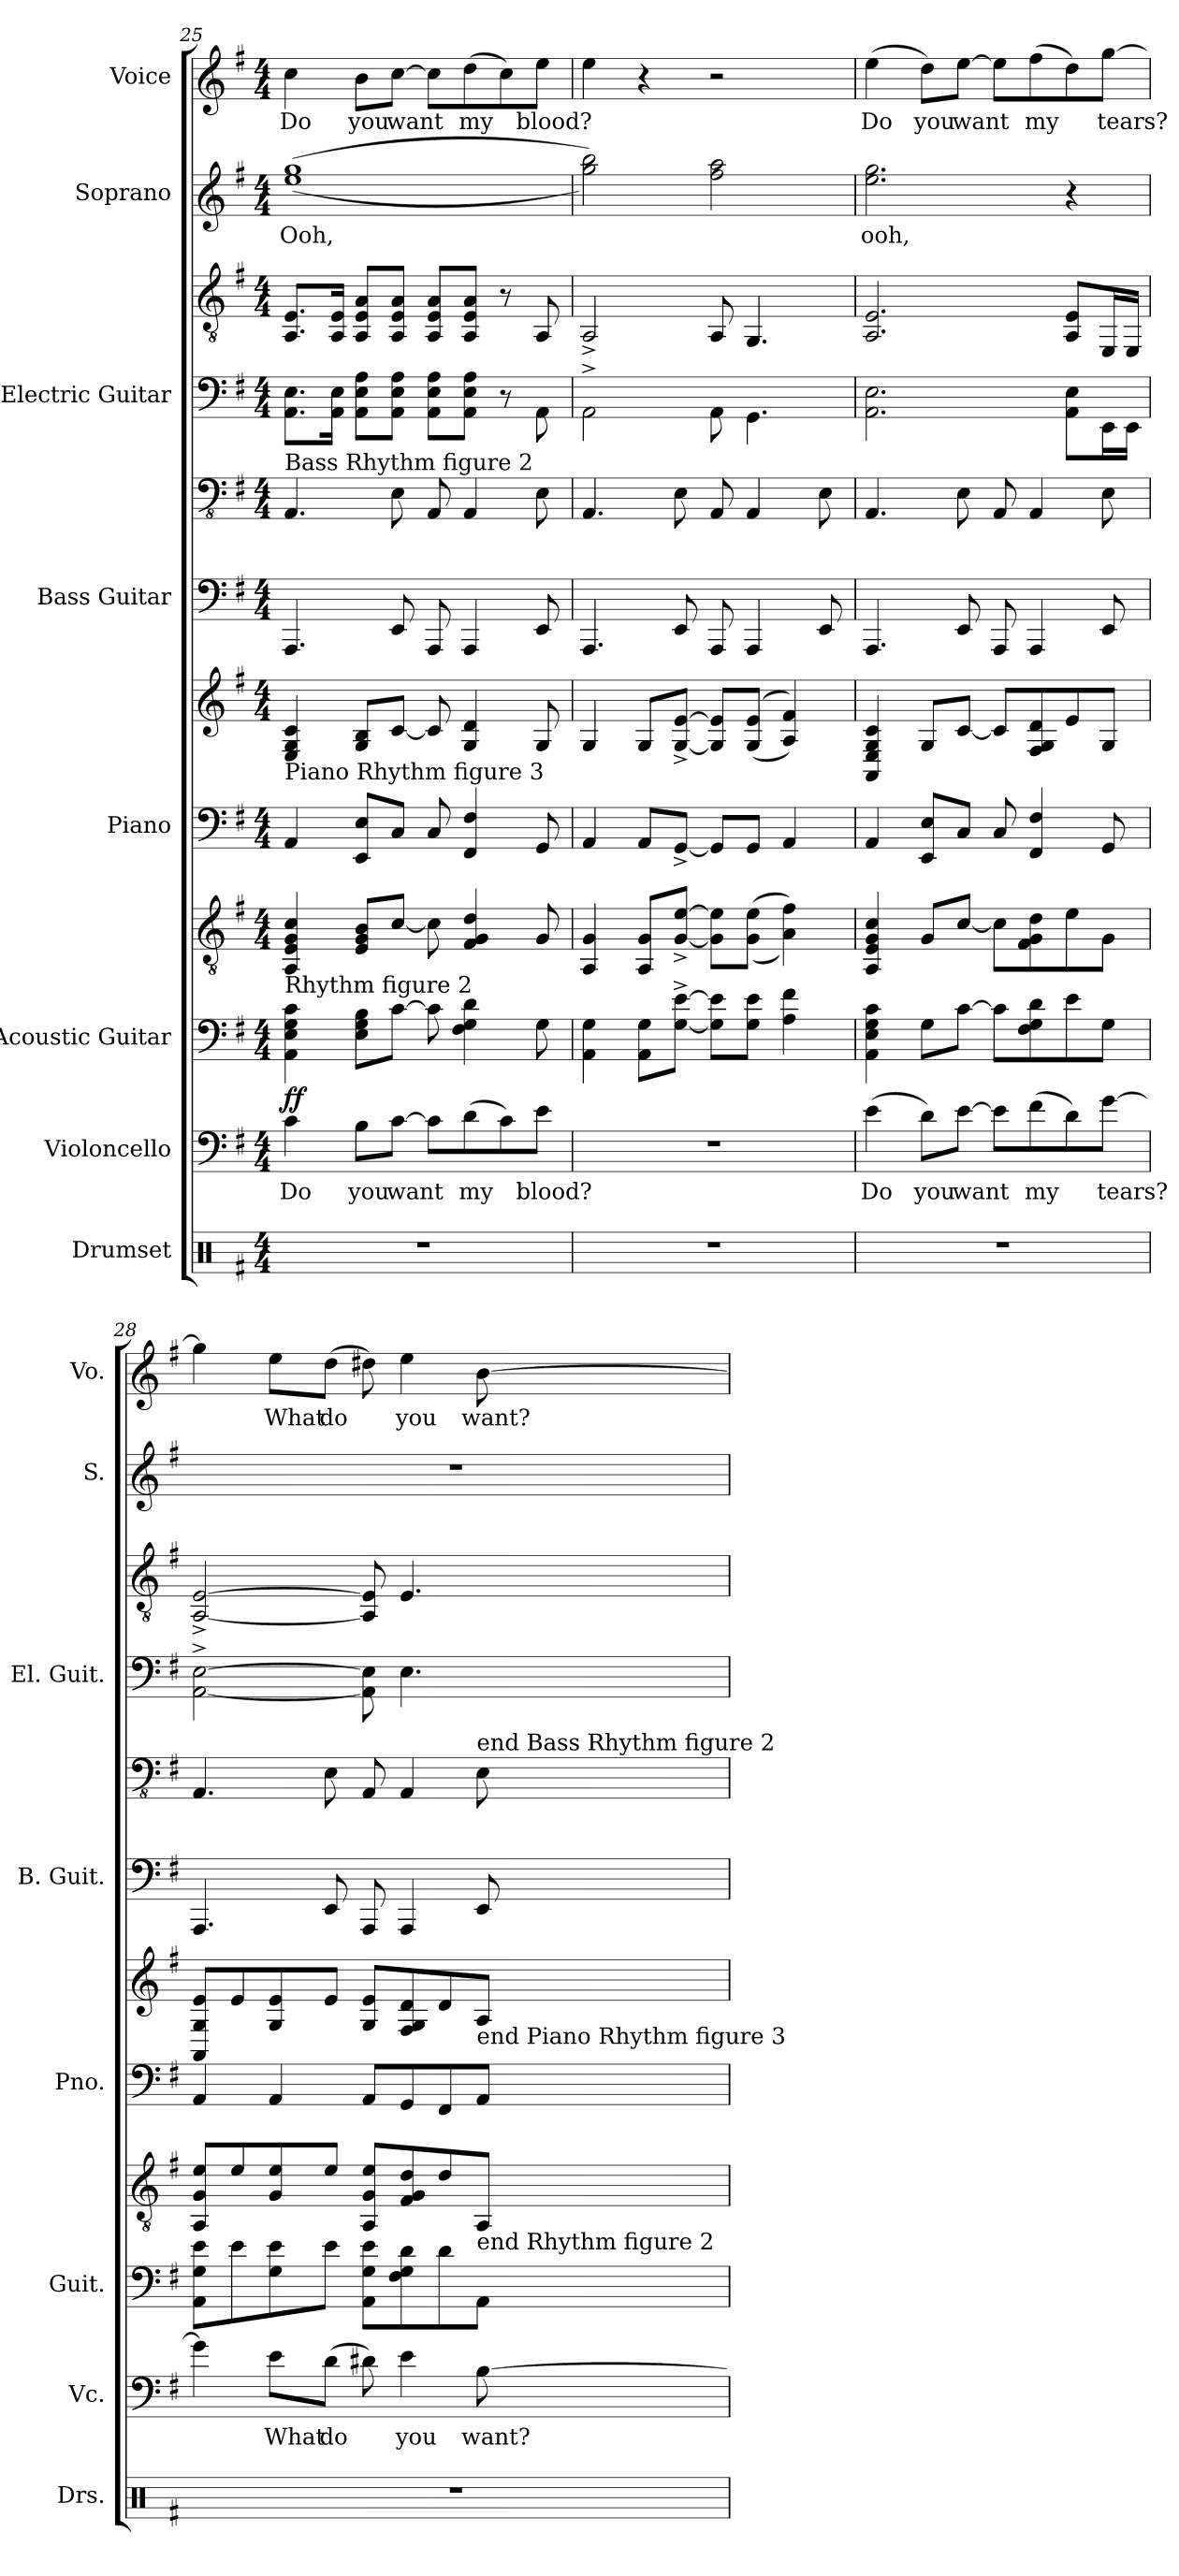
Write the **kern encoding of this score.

**kern	**kern	**text	**dynam	**kern	**kern	**kern	**kern	**kern	**kern	**kern	**kern	**kern	**text	**kern	**text
*part8	*part7	*part7	*part7	*part6	*part6	*part5	*part5	*part4	*part4	*part3	*part3	*part2	*part2	*part1	*part1
*staff12	*staff11	*staff11	*staff11	*staff10	*staff9	*staff8	*staff7	*staff6	*staff5	*staff4	*staff3	*staff2	*staff2	*staff1	*staff1
*I"Drumset	*I"Violoncello	*	*	*I"Acoustic Guitar	*	*I"Piano	*	*I"Bass Guitar	*	*I"Electric Guitar	*	*I"Soprano	*	*I"Voice	*
*I'Drs.	*I'Vc.	*	*	*I'Guit.	*	*I'Pno.	*	*I'B. Guit.	*	*I'El. Guit.	*	*I'S.	*	*I'Vo.	*
*clefX	*clefF4	*	*	*	*clefGv2	*clefF4	*clefG2	*	*clefFv4	*	*clefGv2	*clefG2	*	*clefG2	*
*k[f#]	*k[f#]	*	*	*k[f#]	*k[f#]	*k[f#]	*k[f#]	*k[f#]	*k[f#]	*k[f#]	*k[f#]	*k[f#]	*	*k[f#]	*
*M4/4	*M4/4	*	*	*M4/4	*M4/4	*M4/4	*M4/4	*M4/4	*M4/4	*M4/4	*M4/4	*M4/4	*	*M4/4	*
=25	=25	=25	=25	=25	=25	=25	=25	=25	=25	=25	=25	=25	=25	=25	=25
!	!	!	!	!	!	!	!	!	!LO:TX:a:t=Bass Rhythm figure 2	!	!	!	!	!	!
!	!	!	!	!	!	!	!LO:TX:b:t=Piano Rhythm figure 3	!	!	!	!	!	!	!	!
!	!	!	!	!	!LO:TX:b:t=Rhythm figure 2	!	!	!	!	!	!	!	!	!	!
!	!	!	!LO:DY:b	!	!	!	!	!	!	!	!	!	!	!	!
1r	4c\	Do	ff	4AA\ 4E\ 4G\ 4c\	4AA/ 4E/ 4G/ 4c/	4AA/	4E/ 4G/ 4c/	4.AAA	4.AAA/	8.AA\ 8.E\L	8.AA/ 8.E/L	((1ee 1gg	Ooh,	4cc\	Do
.	.	.	.	.	.	.	.	.	.	16AA\ 16E\Jk	16AA/ 16E/Jk	.	.	.	.
.	8B\L	you	.	8E\ 8G\ 8B\L	8E/ 8G/ 8B/L	8EE/ 8E/L	8G/ 8B/L	.	.	8AA\ 8E\ 8A\L	8AA/ 8E/ 8A/L	.	.	8b\L	you
.	[8c\J	want	.	[8c\J	[8c/J	8C/J	[8c/J	8EE	8EE\	8AA\ 8E\ 8A\J	8AA/ 8E/ 8A/J	.	.	[8cc\J	want
.	8c\L]	.	.	8c\]	8c\]	8C/	8c/]	8AAA	8AAA/	8AA\ 8E\ 8A\L	8AA/ 8E/ 8A/L	.	.	8cc\L]	.
.	(8d\	my	.	4F#\ 4G\ 4d\	4F#/ 4G/ 4d/	4FF#/ 4F#/	4G/ 4d/	4AAA	4AAA/	8AA\ 8E\ 8A\J	8AA/ 8E/ 8A/J	.	.	(8dd\	my
.	8c\)	.	.	.	.	.	.	.	.	8r	8r	.	.	8cc\)	.
.	8e\J	blood?	.	8G\	8G/	8GG/	8G/	8EE	8EE\	8AA\	8AA/	.	.	8ee\J	blood?
=26	=26	=26	=26	=26	=26	=26	=26	=26	=26	=26	=26	=26	=26	=26	=26
1r	1r	.	.	4AA\ 4G\	4AA/ 4G/	4AA/	4G/	4.AAA	4.AAA/	2AA^\	2AA^/	2gg\ 2bb\))	.	4ee\	.
.	.	.	.	8AA\ 8G\L	8AA/ 8G/L	8AA/L	8G/L	.	.	.	.	.	.	4r	.
.	.	.	.	[8G\^ [8e\^J	[8G/^ [8e/^J	[8GG^/J	[8G/^ [8e/^J	8EE	8EE\	.	.	.	.	.	.
.	.	.	.	8G\] 8e\]L	8G\] 8e\]L	8GG/L]	8G/] 8e/]L	8AAA	8AAA/	8AA\	8AA/	2ff#\ 2aa\	.	2r	.
.	.	.	.	8G\ 8e\J	((8G\ 8e\J	8GG/J	((8G/ 8e/J	4AAA	4AAA/	4.GG\	4.GG/	.	.	.	.
.	.	.	.	4A\ 4f#\	4A\ 4f#\))	4AA/	4A/ 4f#/))	.	.	.	.	.	.	.	.
.	.	.	.	.	.	.	.	8EE	8EE\	.	.	.	.	.	.
!!LO:PB:g=z
=27	=27	=27	=27	=27	=27	=27	=27	=27	=27	=27	=27	=27	=27	=27	=27
1r	(4e\	Do	.	4AA\ 4E\ 4G\ 4c\	4AA/ 4E/ 4G/ 4c/	4AA/	4AA/ 4E/ 4G/ 4c/	4.AAA	4.AAA/	2.AA\ 2.E\	2.AA/ 2.E/	2.ee\ 2.gg\	ooh,	(4ee\	Do
.	8d\L)	you	.	8G\L	8G/L	8EE/ 8E/L	8G/L	.	.	.	.	.	.	8dd\L)	you
.	[8e\J	want	.	[8c\J	[8c/J	8C/J	[8c/J	8EE	8EE\	.	.	.	.	[8ee\J	want
.	8e\L]	.	.	8c\L]	8c\L]	8C/	8c/L]	8AAA	8AAA/	.	.	.	.	8ee\L]	.
.	(8f#\	my	.	8F#\ 8G\ 8d\	8F#\ 8G\ 8d\	4FF#/ 4F#/	8F#/ 8G/ 8d/	4AAA	4AAA/	.	.	.	.	(8ff#\	my
.	8d\)	.	.	8e\	8e\	.	8e/	.	.	8AA\ 8E\L	8AA/ 8E/L	4r	.	8dd\)	.
.	[8g\J	tears?	.	8G\J	8G\J	8GG/	8G/J	8EE	8EE\	16EE\L	16EE/L	.	.	[8gg\J	tears?
.	.	.	.	.	.	.	.	.	.	16EE\JJ	16EE/JJ	.	.	.	.
=28	=28	=28	=28	=28	=28	=28	=28	=28	=28	=28	=28	=28	=28	=28	=28
1r	4g\]	.	.	8AA\ 8G\ 8e\L	8AA/ 8G/ 8e/L	4AA/	8AA/ 8G/ 8e/L	4.AAA	4.AAA/	[2AA\^ [2E\^	[2AA/^ [2E/^	1r	.	4gg\]	.
.	.	.	.	8e\	8e/	.	8e/	.	.	.	.	.	.	.	.
.	8e\L	What	.	8G\ 8e\	8G/ 8e/	4AA/	8G/ 8e/	.	.	.	.	.	.	8ee\L	What
.	(8d\J	do	.	8e\J	8e/J	.	8e/J	8EE	8EE\	.	.	.	.	(8dd\J	do
.	8d#X\)	.	.	8AA\ 8G\ 8e\L	8AA/ 8G/ 8e/L	8AA/L	8G/ 8e/L	8AAA	8AAA/	8AA\] 8E\]	8AA/] 8E/]	.	.	8dd#X\)	.
.	4e\	you	.	8F#\ 8G\ 8d\	8F#/ 8G/ 8d/	8GG/	8F#/ 8G/ 8d/	4AAA	4AAA/	4.E\	4.E/	.	.	4ee\	you
.	.	.	.	8d\	8d/	8FF#/	8d/	.	.	.	.	.	.	.	.
!	!	!	!	!	!	!	!	!	!LO:TX:a:t=end Bass Rhythm figure 2	!	!	!	!	!	!
!	!	!	!	!	!	!	!LO:TX:b:t=end Piano Rhythm figure 3	!	!	!	!	!	!	!	!
!	!	!	!	!	!LO:TX:b:t=end Rhythm figure 2	!	!	!	!	!	!	!	!	!	!
.	[8B\	want?	.	8AA\J	8AA/J	8AA/J	8A/J	8EE	8EE\	.	.	.	.	[8b\	want?
=	=	=	=	=	=	=	=	=	=	=	=	=	=	=	=
*-	*-	*-	*-	*-	*-	*-	*-	*-	*-	*-	*-	*-	*-	*-	*-
